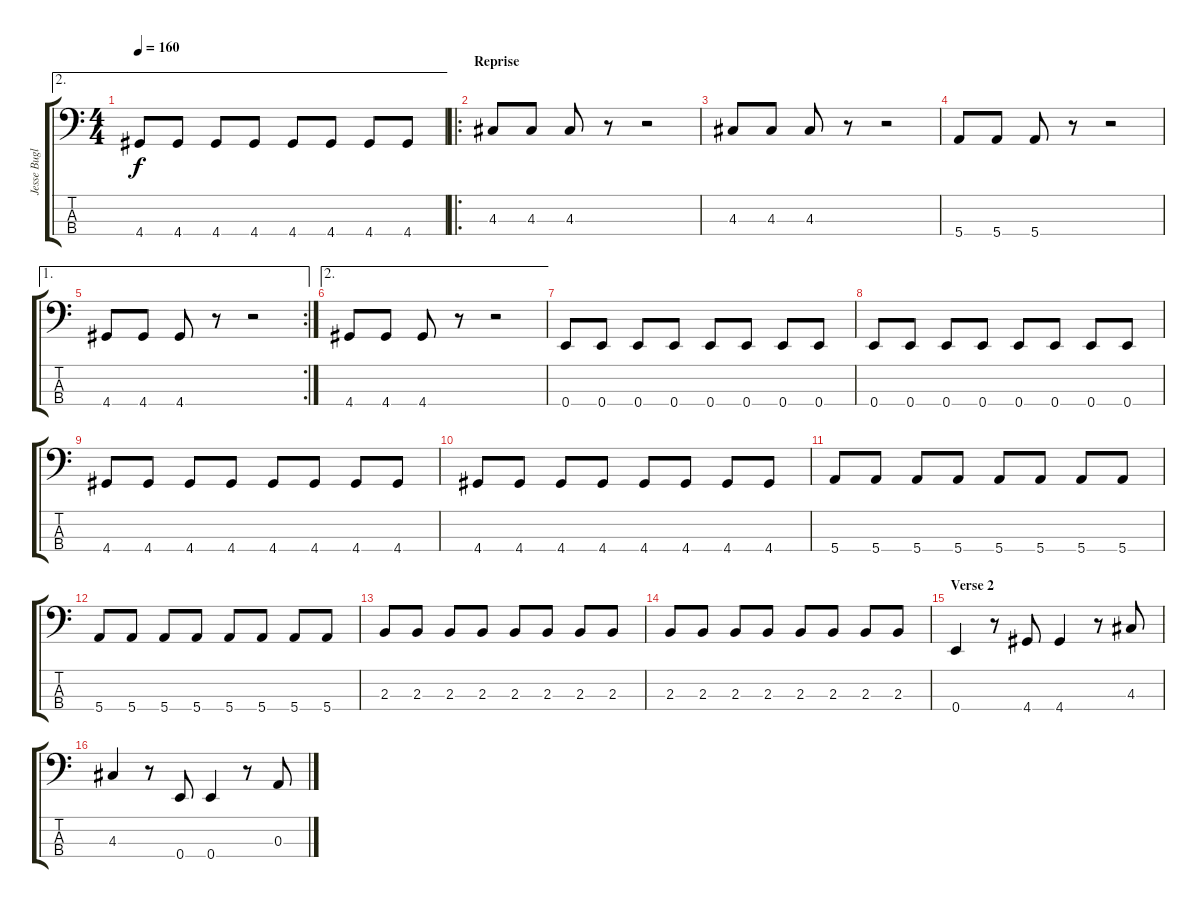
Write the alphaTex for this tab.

\track ("Jesse Buglione" "Jesse Bugl") {instrument electricbassfinger}
\staff {score tabs}
\tuning (G2 D2 A1 E1) {hide}
\ae 2
\ts (4 4)
\tempo 160
\clef f4
\ks c
4.4.8{dy f} 4.4.8 4.4.8 4.4.8 4.4.8 4.4.8 4.4.8 4.4.8 |
\ro
\section ("" "Reprise")
4.3.8 4.3.8 4.3.8 r.8 r.2 |
4.3.8 4.3.8 4.3.8 r.8 r.2 |
5.4.8 5.4.8 5.4.8 r.8 r.2 |
\ae 1
\rc 2
4.4.8 4.4.8 4.4.8 r.8 r.2 |
\ae 2
4.4.8 4.4.8 4.4.8 r.8 r.2 |
0.4.8 0.4.8 0.4.8 0.4.8 0.4.8 0.4.8 0.4.8 0.4.8 |
0.4.8 0.4.8 0.4.8 0.4.8 0.4.8 0.4.8 0.4.8 0.4.8 |
4.4.8 4.4.8 4.4.8 4.4.8 4.4.8 4.4.8 4.4.8 4.4.8 |
4.4.8 4.4.8 4.4.8 4.4.8 4.4.8 4.4.8 4.4.8 4.4.8 |
5.4.8 5.4.8 5.4.8 5.4.8 5.4.8 5.4.8 5.4.8 5.4.8 |
5.4.8 5.4.8 5.4.8 5.4.8 5.4.8 5.4.8 5.4.8 5.4.8 |
2.3.8 2.3.8 2.3.8 2.3.8 2.3.8 2.3.8 2.3.8 2.3.8 |
2.3.8 2.3.8 2.3.8 2.3.8 2.3.8 2.3.8 2.3.8 2.3.8 |
\section ("" "Verse 2")
0.4.4 r.8 4.4.8 4.4.4 r.8 4.3.8 |
4.3.4 r.8 0.4.8 0.4.4 r.8 0.3.8
